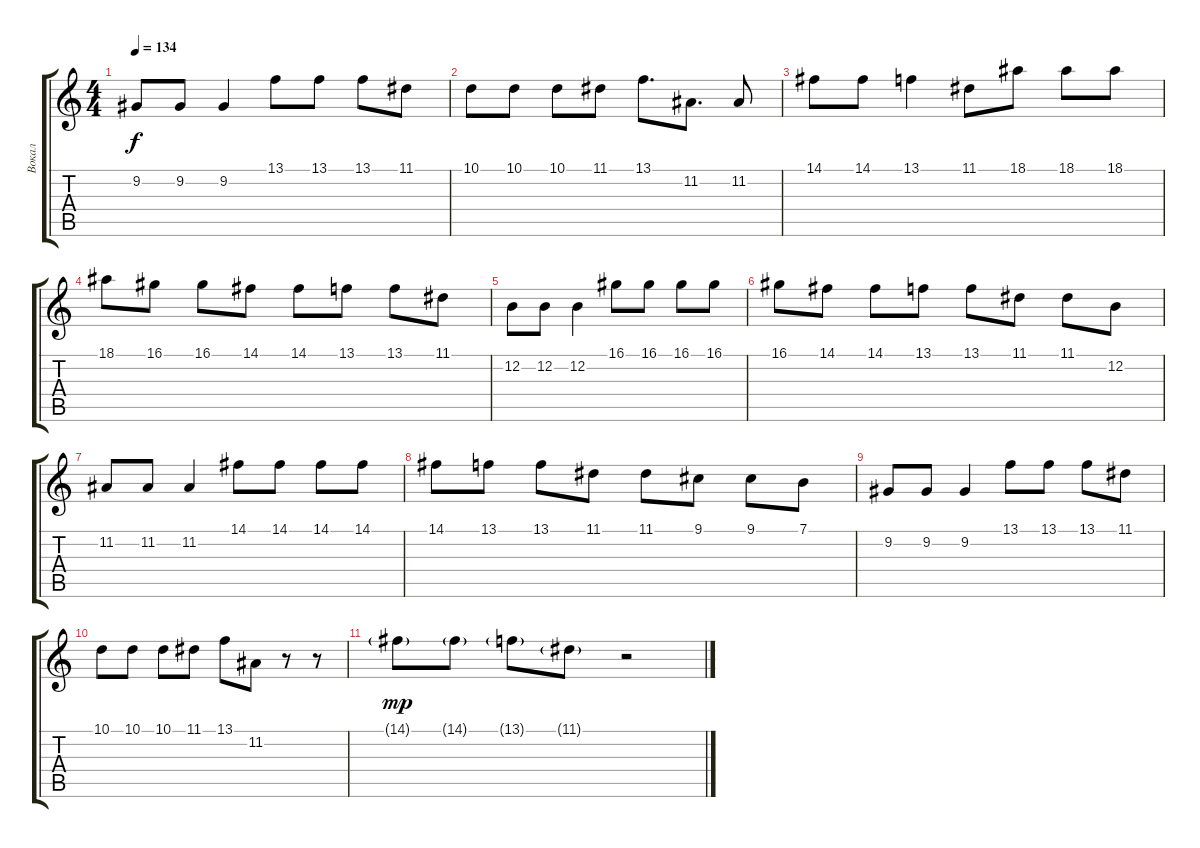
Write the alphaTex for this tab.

\track ("Вокал" "Вокал") {instrument voiceoohs}
\staff {score tabs}
\tuning (E4 B3 G3 D3 A2 E2) {hide}
\ts (4 4)
\tempo 134
\clef g2
\ks c
9.2.8{dy f} 9.2.8 9.2.4 13.1.8 13.1.8 13.1.8 11.1.8 |
10.1.8 10.1.8 10.1.8 11.1.8 13.1.8{d} 11.2.8{d} 11.2.8 |
14.1.8 14.1.8 13.1.4 11.1.8 18.1.8 18.1.8 18.1.8 |
18.1.8 16.1.8 16.1.8 14.1.8 14.1.8 13.1.8 13.1.8 11.1.8 |
12.2.8 12.2.8 12.2.4 16.1.8 16.1.8 16.1.8 16.1.8 |
16.1.8 14.1.8 14.1.8 13.1.8 13.1.8 11.1.8 11.1.8 12.2.8 |
11.2.8 11.2.8 11.2.4 14.1.8 14.1.8 14.1.8 14.1.8 |
14.1.8 13.1.8 13.1.8 11.1.8 11.1.8 9.1.8 9.1.8 7.1.8 |
9.2.8 9.2.8 9.2.4 13.1.8 13.1.8 13.1.8 11.1.8 |
10.1.8 10.1.8 10.1.8 11.1.8 13.1.8 11.2.8 r.8 r.8 |
14.1{g}.8{dy mp instrument synthvoice} 14.1{g}.8 13.1{g}.8 11.1{g}.8 r.2
